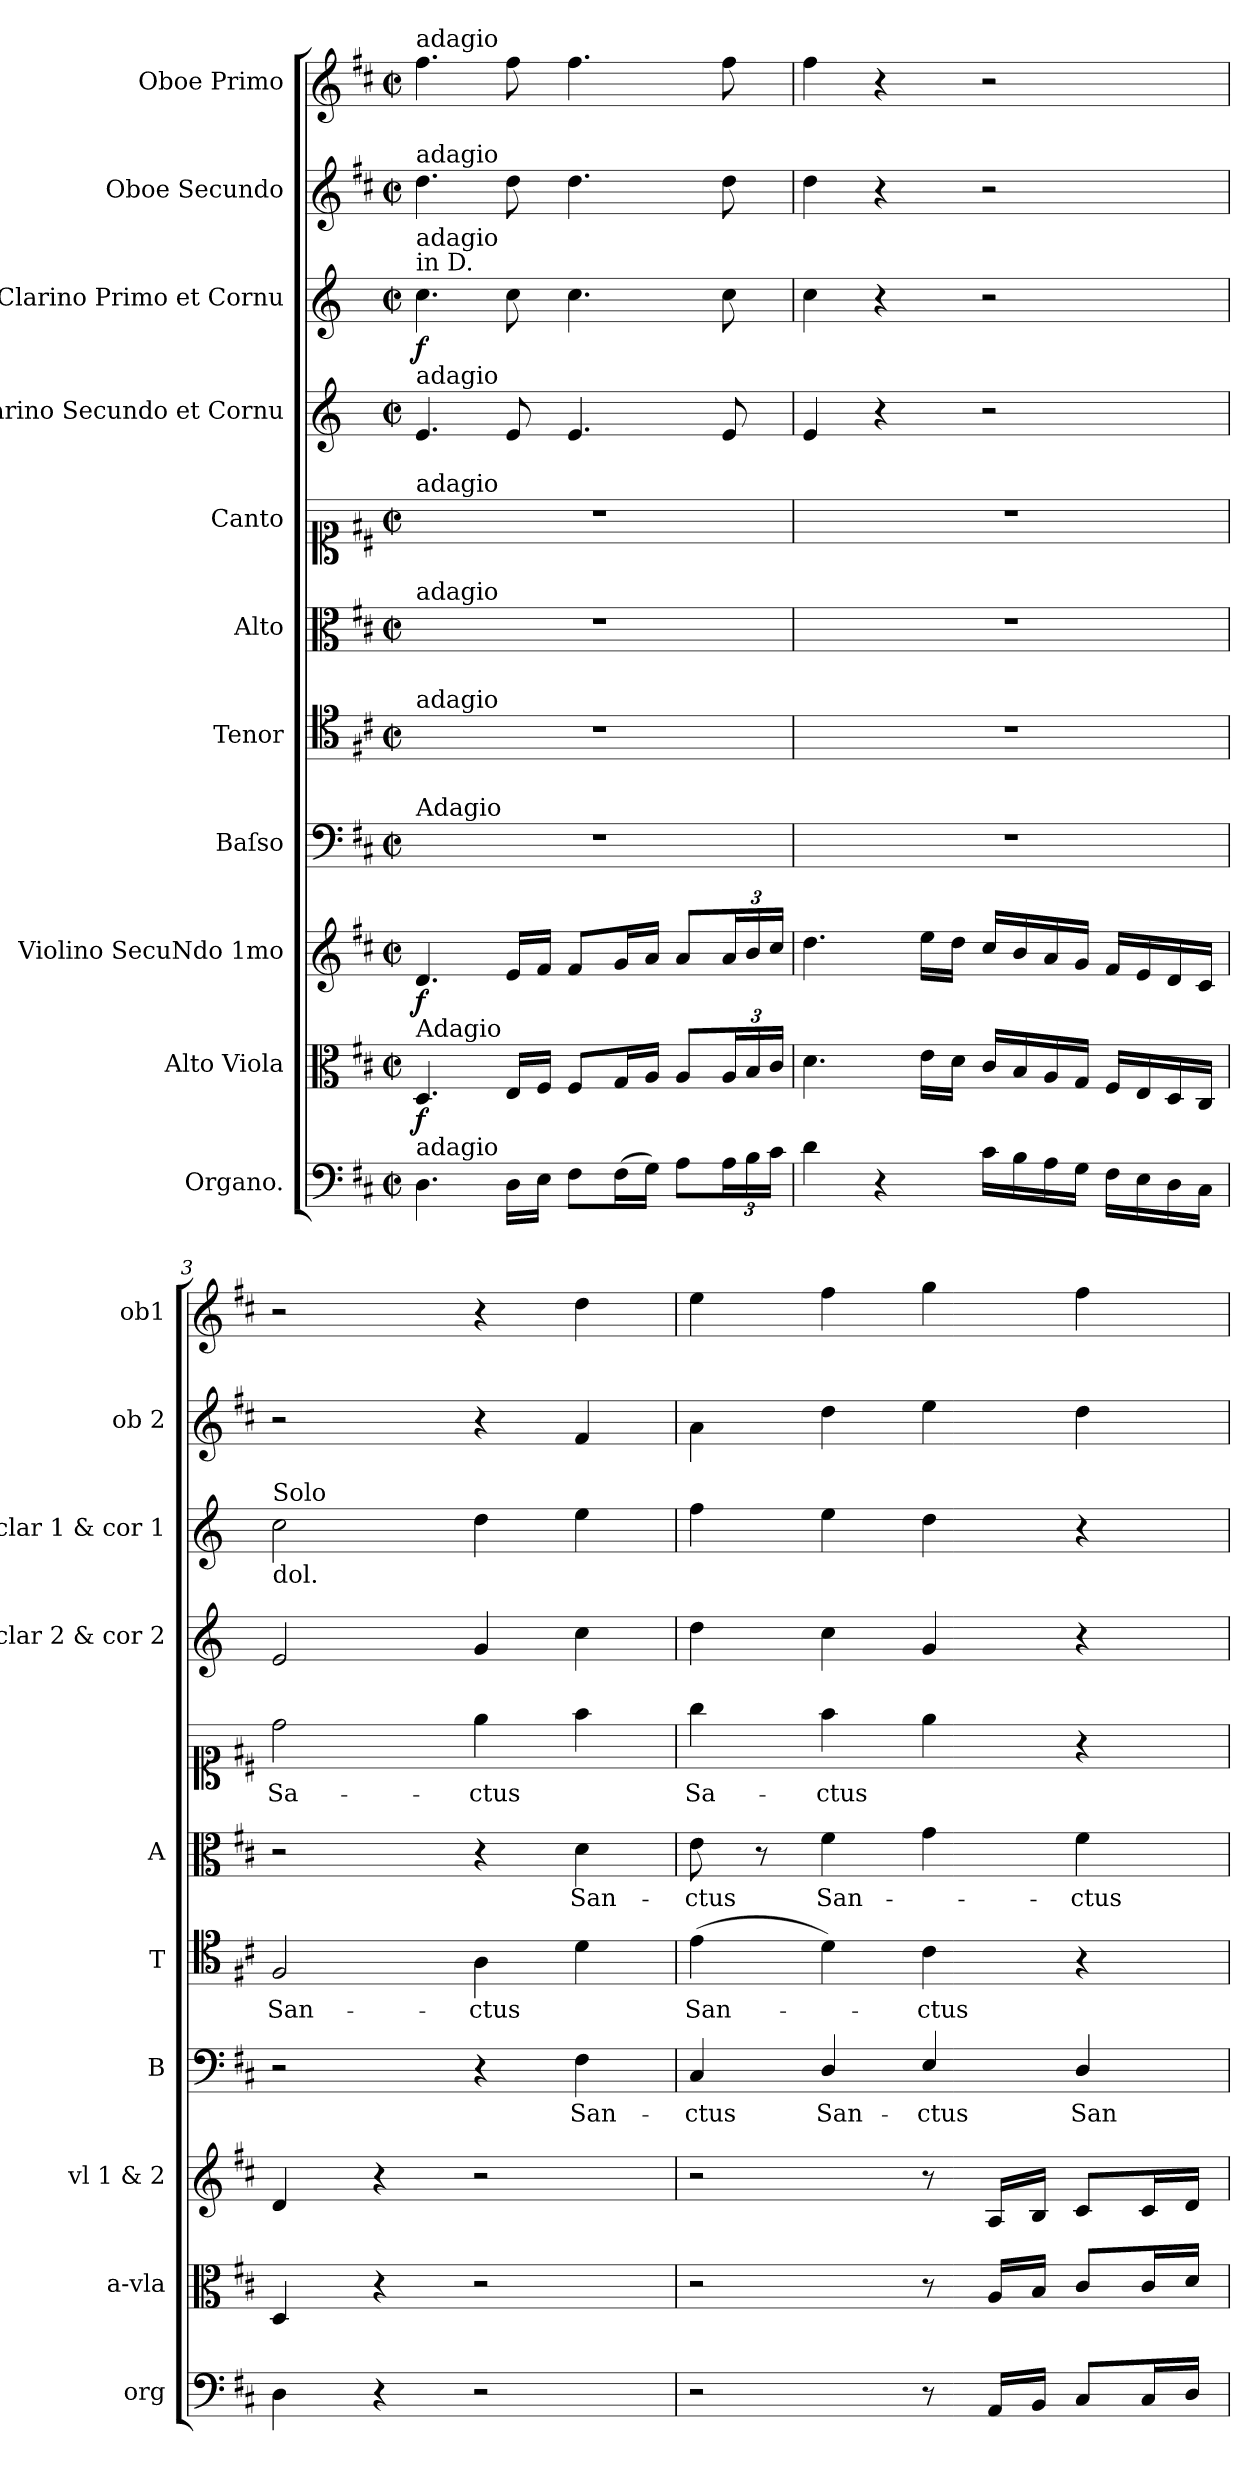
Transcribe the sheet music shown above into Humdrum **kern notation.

**kern	**dynam	**kern	**dynam	**kern	**dynam	**kern	**text	**kern	**text	**kern	**text	**kern	**text	**kern	**dynam	**kern	**dynam	**kern	**dynam	**kern
*part11	*part11	*part10	*part10	*part9	*part9	*part8	*part8	*part7	*part7	*part6	*part6	*part5	*part5	*part4	*part4	*part3	*part3	*part2	*part2	*part1
*staff11	*staff11	*staff10	*staff10	*staff9	*staff9	*staff8	*staff8	*staff7	*staff7	*staff6	*staff6	*staff5	*staff5	*staff4	*staff4	*staff3	*staff3	*staff2	*staff2	*staff1
*I"Organo.	*	*I"Alto Viola	*	*I"Violino SecuNdo 1mo	*	*I"Baſso	*	*I"Tenor	*	*I"Alto	*	*I"Canto	*	*I"Clarino Secundo et Cornu	*	*I"Clarino Primo et Cornu	*	*I"Oboe Secundo	*	*I"Oboe Primo
*I'org	*	*I'a-vla	*	*I'vl 1 & 2	*	*I'B	*	*I'T	*	*I'A	*	*	*	*I'clar 2 & cor 2	*	*I'clar 1 & cor 1	*	*I'ob 2	*	*I'ob1
*clefF4	*	*clefC3	*	*clefG2	*	*clefF4	*	*clefC4	*	*clefC3	*	*clefC1	*	*clefG2	*	*clefG2	*	*clefG2	*	*clefG2
*	*	*	*	*	*	*	*	*	*	*	*	*	*	*ITrd-1c-2	*	*ITrd-1c-2	*	*	*	*
*k[f#c#]	*	*k[f#c#]	*	*k[f#c#]	*	*k[f#c#]	*	*k[f#c#]	*	*k[f#c#]	*	*k[f#c#]	*	*k[f#c#]	*	*k[f#c#]	*	*k[f#c#]	*	*k[f#c#]
*D:	*	*D:	*	*D:	*	*D:	*	*D:	*	*D:	*	*D:	*	*D:	*	*D:	*	*D:	*	*D:
*M2/2	*	*M2/2	*	*M2/2	*	*M2/2	*	*M2/2	*	*M2/2	*	*M2/2	*	*M2/2	*	*M2/2	*	*M2/2	*	*M2/2
*met(c|)	*	*met(c|)	*	*met(c|)	*	*met(c|)	*	*met(c|)	*	*met(c|)	*	*met(c|)	*	*met(c|)	*	*met(c|)	*	*met(c|)	*	*met(c|)
=1	=1	=1	=1	=1	=1	=1	=1	=1	=1	=1	=1	=1	=1	=1	=1	=1	=1	=1	=1	=1
!	!	!	!	!	!	!	!	!	!	!	!	!	!	!	!	!	!	!	!	!LO:TX:a:t=adagio
!	!	!	!	!	!	!	!	!	!	!	!	!	!	!	!	!	!	!LO:TX:a:t=adagio	!	!
!	!	!	!	!	!	!	!	!	!	!	!	!	!	!	!	!LO:TX:a:t=in D.	!	!	!	!
!	!	!	!	!	!	!	!	!	!	!	!	!	!	!	!	!LO:TX:a:t=adagio	!	!	!	!
!	!	!	!	!	!	!	!	!	!	!	!	!	!	!LO:TX:a:t=adagio	!	!	!	!	!	!
!	!	!	!	!	!	!	!	!	!	!	!	!LO:TX:a:t=adagio	!	!	!	!	!	!	!	!
!	!	!	!	!	!	!	!	!	!	!LO:TX:a:t=adagio	!	!	!	!	!	!	!	!	!	!
!	!	!	!	!	!	!	!	!LO:TX:a:t=adagio	!	!	!	!	!	!	!	!	!	!	!	!
!	!	!	!	!	!	!LO:TX:a:t=Adagio	!	!	!	!	!	!	!	!	!	!	!	!	!	!
!	!	!LO:TX:a:t=Adagio	!	!	!	!	!	!	!	!	!	!	!	!	!	!	!	!	!	!
!LO:TX:a:t=adagio	!	!	!	!	!	!	!	!	!	!	!	!	!	!	!	!	!	!	!	!
!	!	!	!	!	!LO:DY:b	!	!	!	!	!	!	!	!	!	!LO:DY:rj	!	!	!	!	!
4.D\	for	4.D/	f	4.d/	f	1r	.	1r	.	1r	.	1r	.	4.f#/	fr	4.dd\	f.	4.dd\	fr	4.ff#\
16D\LL	.	16E/LL	.	16e/LL	.	.	.	.	.	.	.	.	.	8f#/	.	8dd\	.	8dd\	.	8ff#\
16E\JJ	.	16F#/JJ	.	16f#/JJ	.	.	.	.	.	.	.	.	.	.	.	.	.	.	.	.
8F#\L	.	8F#/L	.	8f#/L	.	.	.	.	.	.	.	.	.	4.f#/	.	4.dd\	.	4.dd\	.	4.ff#\
(16F#\L	.	16G/L	.	16g/L	.	.	.	.	.	.	.	.	.	.	.	.	.	.	.	.
16G\JJ)	.	16A/JJ	.	16a/JJ	.	.	.	.	.	.	.	.	.	.	.	.	.	.	.	.
8A\L	.	8A/L	.	8a/L	.	.	.	.	.	.	.	.	.	.	.	.	.	.	.	.
24A\L	.	24A/L	.	24a/L	.	.	.	.	.	.	.	.	.	8f#/	.	8dd\	.	8dd\	.	8ff#\
24B\	.	24B/	.	24b/	.	.	.	.	.	.	.	.	.	.	.	.	.	.	.	.
24c#\JJ	.	24c#/JJ	.	24cc#/JJ	.	.	.	.	.	.	.	.	.	.	.	.	.	.	.	.
=2	=2	=2	=2	=2	=2	=2	=2	=2	=2	=2	=2	=2	=2	=2	=2	=2	=2	=2	=2	=2
4d\	.	4.d\	.	4.dd\	.	1r	.	1r	.	1r	.	1r	.	4f#/	.	4dd\	.	4dd\	.	4ff#\
4r	.	.	.	.	.	.	.	.	.	.	.	.	.	4r	.	4r	.	4r	.	4r
.	.	16e\LL	.	16ee\LL	.	.	.	.	.	.	.	.	.	.	.	.	.	.	.	.
.	.	16d\JJ	.	16dd\JJ	.	.	.	.	.	.	.	.	.	.	.	.	.	.	.	.
16c#\LL	.	16c#/LL	.	16cc#/LL	.	.	.	.	.	.	.	.	.	2r	.	2r	.	2r	.	2r
16B\	.	16B/	.	16b/	.	.	.	.	.	.	.	.	.	.	.	.	.	.	.	.
16A\	.	16A/	.	16a/	.	.	.	.	.	.	.	.	.	.	.	.	.	.	.	.
16G\JJ	.	16G/JJ	.	16g/JJ	.	.	.	.	.	.	.	.	.	.	.	.	.	.	.	.
16F#\LL	.	16F#/LL	.	16f#/LL	.	.	.	.	.	.	.	.	.	.	.	.	.	.	.	.
16E\	.	16E/	.	16e/	.	.	.	.	.	.	.	.	.	.	.	.	.	.	.	.
16D\	.	16D/	.	16d/	.	.	.	.	.	.	.	.	.	.	.	.	.	.	.	.
16C#\JJ	.	16C#/JJ	.	16c#/JJ	.	.	.	.	.	.	.	.	.	.	.	.	.	.	.	.
=3	=3	=3	=3	=3	=3	=3	=3	=3	=3	=3	=3	=3	=3	=3	=3	=3	=3	=3	=3	=3
!	!	!	!	!	!	!	!	!	!	!	!	!	!	!	!	!LO:TX:b:t=dol.	!	!	!	!
!	!	!	!	!	!	!	!	!	!	!	!	!	!	!	!	!LO:TX:a:t=Solo	!	!	!	!
4D\	.	4D/	.	4d/	.	2r	.	2F#/	San-	2r	.	2dd\	Sa-	2f#/	.	2dd\	.	2r	.	2r
4r	.	4r	.	4r	.	.	.	.	.	.	.	.	.	.	.	.	.	.	.	.
2r	.	2r	.	2r	.	4r	.	4A\	-ctus	4r	.	4ee\	-ctus	4a/	.	4ee\	.	4r	.	4r
.	.	.	.	.	.	4F#\	San-	4d\	.	4d\	San-	4ff#\	.	4dd\	.	4ff#\	.	4f#/	.	4dd\
=4	=4	=4	=4	=4	=4	=4	=4	=4	=4	=4	=4	=4	=4	=4	=4	=4	=4	=4	=4	=4
!	!	!	!	!	!	!	!	!	!LO:LY:i	!	!	!	!LO:LY:i	!	!	!	!	!	!	!
2r	.	2r	.	2r	.	4C#/	-ctus	(4e\	San-	8e\	-ctus	4gg\	Sa-	4ee\	.	4gg\	.	4a\	.	4ee\
.	.	.	.	.	.	.	.	.	.	8r	.	.	.	.	.	.	.	.	.	.
!	!	!	!	!	!	!	!LO:LY:i	!	!	!	!LO:LY:i	!	!LO:LY:i	!	!	!	!	!	!	!
.	.	.	.	.	.	4D/	San-	4d\)	.	4f#\	San-	4ff#\	-ctus	4dd\	.	4ff#\	.	4dd\	.	4ff#\
!	!	!	!	!	!	!	!LO:LY:i	!	!LO:LY:i	!	!	!	!	!	!	!	!	!	!	!
8r	.	8r	.	8r	.	4E/	-ctus	4c#\	-ctus	4g\	.	4ee\	.	4a/	.	4ee\	.	4ee\	.	4gg\
16AA/LL	.	16A/LL	.	16A/LL	.	.	.	.	.	.	.	.	.	.	.	.	.	.	.	.
16BB/JJ	.	16B/JJ	.	16B/JJ	.	.	.	.	.	.	.	.	.	.	.	.	.	.	.	.
!	!	!	!	!	!	!	!LO:LY:i	!	!	!	!LO:LY:i	!	!	!	!	!	!	!	!	!
8C#/L	.	8c#/L	.	8c#/L	.	4D/	San-	4r	.	4f#\	-ctus	4r	.	4r	.	4r	.	4dd\	.	4ff#\
16C#/L	.	16c#/L	.	16c#/L	.	.	.	.	.	.	.	.	.	.	.	.	.	.	.	.
16D/JJ	.	16d/JJ	.	16d/JJ	.	.	.	.	.	.	.	.	.	.	.	.	.	.	.	.
=	=	=	=	=	=	=	=	=	=	=	=	=	=	=	=	=	=	=	=	=
*-	*-	*-	*-	*-	*-	*-	*-	*-	*-	*-	*-	*-	*-	*-	*-	*-	*-	*-	*-	*-
